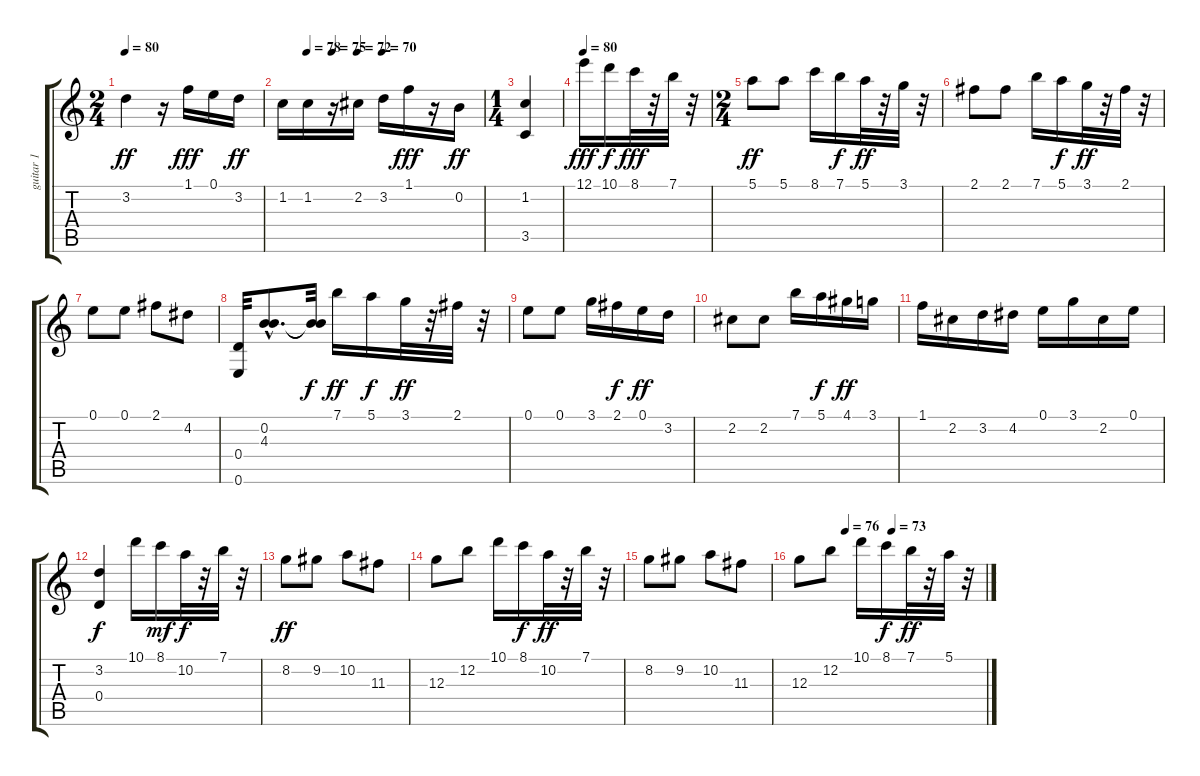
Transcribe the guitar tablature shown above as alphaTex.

\track ("guitar 1" "guitar 1") {instrument acousticguitarnylon}
\staff {score tabs}
\tuning (E4 B3 G3 D3 A2 E2) {hide}
\ts (2 4)
\tempo 80
\clef g2
\ks c
3.2.4{dy ff} r.16 1.1.16{dy fff} 0.1.16 3.2.16{dy ff} |
\tempo (78 0.125)
\tempo (75 0.25)
\tempo (72 0.375)
\tempo (70 0.5)
1.2.16 1.2.16 r.16 2.2.16 3.2.16 1.1.16{dy fff} r.16 0.2.16{dy ff} |
\ts (1 4)
(1.2 3.5).4 |
\tempo 80
12.1.16{dy fff} 10.1.16{dy f} 8.1.32{dy fff} r.32 7.1.32 r.32 |
\ts (2 4)
5.1.8{dy ff} 5.1.8 8.1.16 7.1.16{dy f} 5.1.32{dy ff} r.32 3.1.32 r.32 |
2.1.8 2.1.8 7.1.16 5.1.16{dy f} 3.1.32{dy ff} r.32 2.1.32 r.32 |
0.1.8 0.1.8 2.1.8 4.2.8 |
(0.4 0.6).32 (0.2{hac} 4.3{hac}).8{d} (0.2{t} 4.3{t}).32{dy f} 7.1.16{dy ff} 5.1.16{dy f} 3.1.32{dy ff} r.32 2.1.32 r.32 |
0.1.8 0.1.8 3.1.16 2.1.16{dy f} 0.1.16{dy ff} 3.2.16 |
2.2.8 2.2.8 7.1.16 5.1.16{dy f} 4.1.16{dy ff} 3.1.16 |
1.1.16 2.2.16 3.2.16 4.2.16 0.1.16 3.1.16 2.2.16 0.1.16 |
(3.2 0.4).4{dy f} 10.1.16 8.1.16{dy mf} 10.2.32{dy f} r.32 7.1.32 r.32 |
8.2.8{dy ff} 9.2.8 10.2.8 11.3.8 |
12.3.8 12.2.8 10.1.16 8.1.16{dy f} 10.2.32{dy ff} r.32 7.1.32 r.32 |
8.2.8 9.2.8 10.2.8 11.3.8 |
\tempo (76 0.25)
\tempo (73 0.5)
12.3.8 12.2.8 10.1.16 8.1.16{dy f} 7.1.32{dy ff} r.32 5.1.32 r.32
